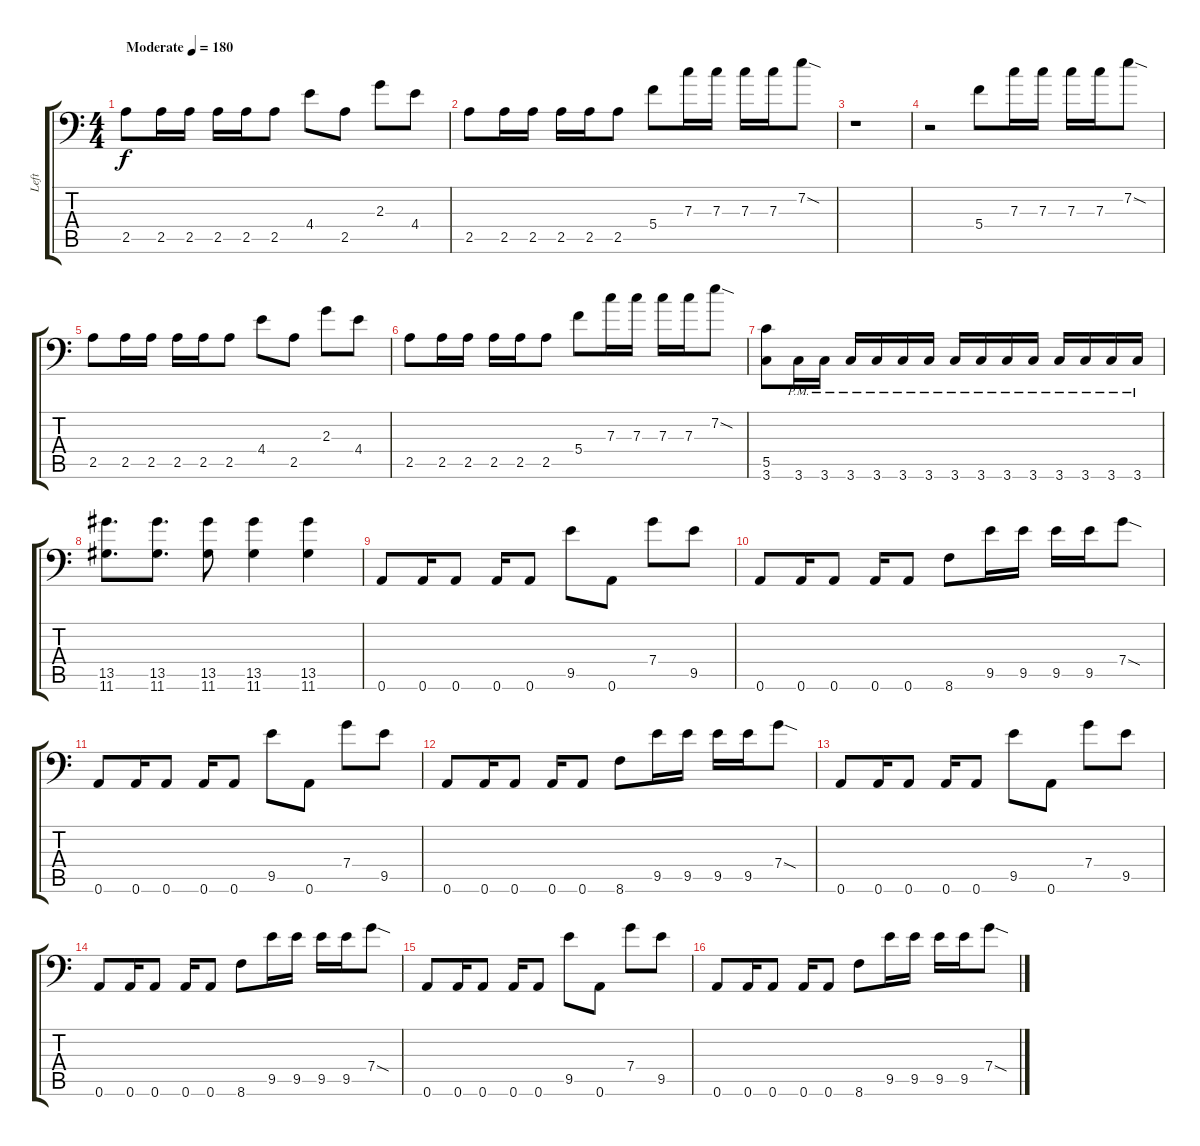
\track ("Left" "Left") {instrument distortionguitar}
\staff {score tabs}
\tuning (D4 A3 F3 C3 G2 A1) {hide}
\ts (4 4)
\tempo (180 "Moderate")
\clef f4
\ks c
2.5.8{dy f instrument distortionguitar} 2.5.16 2.5.16 2.5.16 2.5.16 2.5.8 4.4.8 2.5.8 2.3.8 4.4.8 |
2.5.8 2.5.16 2.5.16 2.5.16 2.5.16 2.5.8 5.4.8 7.3.16 7.3.16 7.3.16 7.3.16 7.2{sod}.8 |
r.1 |
r.2 5.4.8 7.3.16 7.3.16 7.3.16 7.3.16 7.2{sod}.8 |
2.5.8 2.5.16 2.5.16 2.5.16 2.5.16 2.5.8 4.4.8 2.5.8 2.3.8 4.4.8 |
2.5.8 2.5.16 2.5.16 2.5.16 2.5.16 2.5.8 5.4.8 7.3.16 7.3.16 7.3.16 7.3.16 7.2{sod}.8 |
(5.5 3.6).8 3.6{pm}.16 3.6{pm}.16 3.6{pm}.16 3.6{pm}.16 3.6{pm}.16 3.6{pm}.16 3.6{pm}.16 3.6{pm}.16 3.6{pm}.16 3.6{pm}.16 3.6{pm}.16 3.6{pm}.16 3.6{pm}.16 3.6{pm}.16 |
(13.5 11.6).8{d} (13.5 11.6).8{d} (13.5 11.6).8 (13.5 11.6).4 (13.5 11.6).4 |
0.6.8 0.6.16 0.6.8 0.6.16 0.6.8 9.5.8 0.6.8 7.4.8 9.5.8 |
0.6.8 0.6.16 0.6.8 0.6.16 0.6.8 8.6.8 9.5.16 9.5.16 9.5.16 9.5.16 7.4{sod}.8 |
0.6.8 0.6.16 0.6.8 0.6.16 0.6.8 9.5.8 0.6.8 7.4.8 9.5.8 |
0.6.8 0.6.16 0.6.8 0.6.16 0.6.8 8.6.8 9.5.16 9.5.16 9.5.16 9.5.16 7.4{sod}.8 |
0.6.8 0.6.16 0.6.8 0.6.16 0.6.8 9.5.8 0.6.8 7.4.8 9.5.8 |
0.6.8 0.6.16 0.6.8 0.6.16 0.6.8 8.6.8 9.5.16 9.5.16 9.5.16 9.5.16 7.4{sod}.8 |
0.6.8 0.6.16 0.6.8 0.6.16 0.6.8 9.5.8 0.6.8 7.4.8 9.5.8 |
0.6.8 0.6.16 0.6.8 0.6.16 0.6.8 8.6.8 9.5.16 9.5.16 9.5.16 9.5.16 7.4{sod}.8
